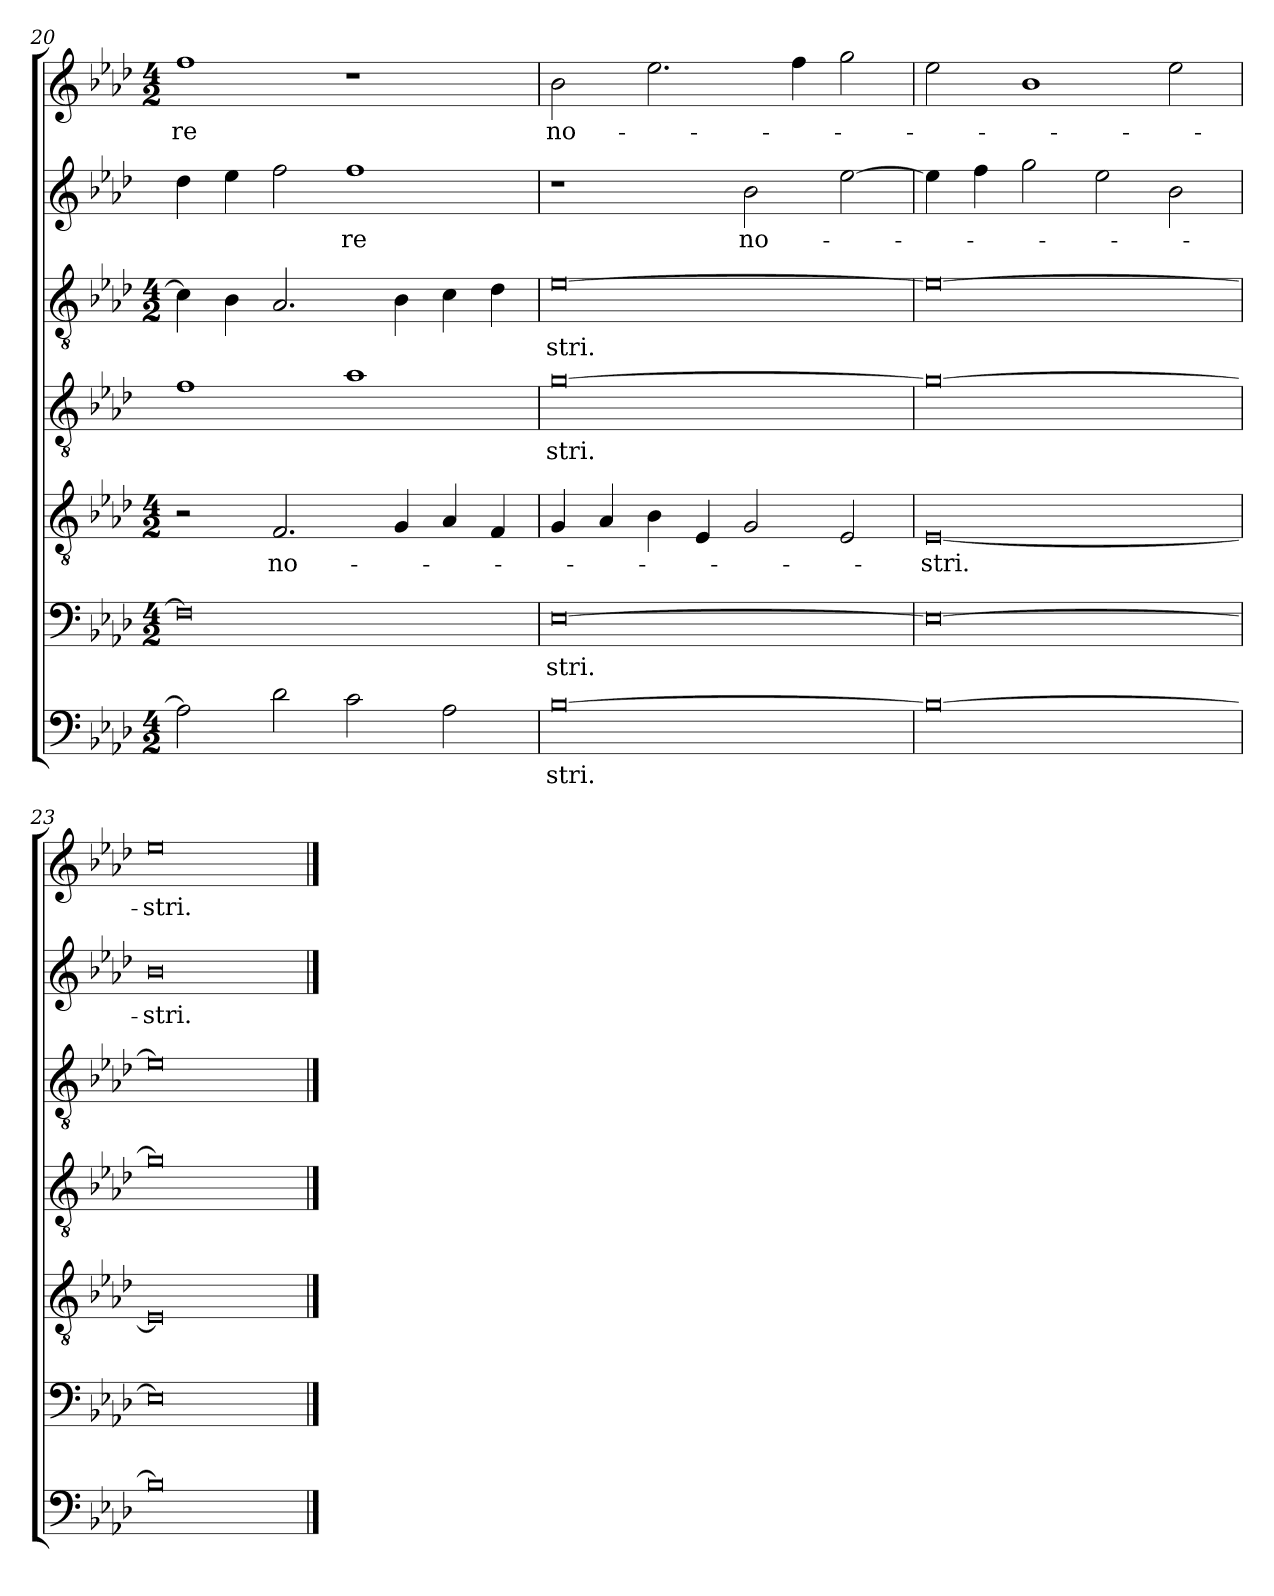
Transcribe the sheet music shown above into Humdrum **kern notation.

**kern	**text	**kern	**text	**kern	**text	**kern	**text	**kern	**text	**kern	**text	**kern	**text
*part7	*part7	*part6	*part6	*part5	*part5	*part4	*part4	*part3	*part3	*part2	*part2	*part1	*part1
*staff7	*staff7	*staff6	*staff6	*staff5	*staff5	*staff4	*staff4	*staff3	*staff3	*staff2	*staff2	*staff1	*staff1
*clefF4	*	*clefF4	*	*clefGv2	*	*clefGv2	*	*clefGv2	*	*clefG2	*	*clefG2	*
*k[b-e-a-d-]	*	*k[b-e-a-d-]	*	*k[b-e-a-d-]	*	*k[b-e-a-d-]	*	*k[b-e-a-d-]	*	*k[b-e-a-d-]	*	*k[b-e-a-d-]	*
*A-:	*	*A-:	*	*A-:	*	*A-:	*	*A-:	*	*A-:	*	*A-:	*
*M4/2	*	*M4/2	*	*M4/2	*	*	*	*M4/2	*	*	*	*M4/2	*
=20	=20	=20	=20	=20	=20	=20	=20	=20	=20	=20	=20	=20	=20
!	!	!	!	!	!	!	!	!	!	!	!	!	!LO:LY:b
2A-\]	.	0F]	.	2r	.	1f	.	4c\]	.	4dd-\	.	1ff	-re
.	.	.	.	.	.	.	.	4B-\	.	4ee-\	.	.	.
!	!	!	!	!	!LO:LY:b	!	!	!	!	!	!	!	!
2d-\	.	.	.	2.F/	no-	.	.	2.A-/	.	2ff\	.	.	.
!	!	!	!	!	!	!	!	!	!	!	!LO:LY:b	!	!
2c\	.	.	.	.	.	1a-	.	.	.	1ff	-re	1r	.
.	.	.	.	4G/	.	.	.	4B-\	.	.	.	.	.
2A-\	.	.	.	4A-/	.	.	.	4c\	.	.	.	.	.
.	.	.	.	4F/	.	.	.	4d-\	.	.	.	.	.
=21	=21	=21	=21	=21	=21	=21	=21	=21	=21	=21	=21	=21	=21
!	!LO:LY:b	!	!LO:LY:b	!	!	!	!LO:LY:b	!	!LO:LY:b	!	!	!	!LO:LY:b
[0B-	-stri.	[0E-	-stri.	4G/	.	[0g	-stri.	[0e-	-stri.	1r	.	2b-\	no-
.	.	.	.	4A-/	.	.	.	.	.	.	.	.	.
.	.	.	.	4B-\	.	.	.	.	.	.	.	2.ee-\	.
.	.	.	.	4E-/	.	.	.	.	.	.	.	.	.
!	!	!	!	!	!	!	!	!	!	!	!LO:LY:b	!	!
.	.	.	.	2G/	.	.	.	.	.	2b-\	no-	.	.
.	.	.	.	.	.	.	.	.	.	.	.	4ff\	.
.	.	.	.	2E-/	.	.	.	.	.	[2ee-\	.	2gg\	.
=22	=22	=22	=22	=22	=22	=22	=22	=22	=22	=22	=22	=22	=22
!	!	!	!	!	!LO:LY:b	!	!	!	!	!	!	!	!
0B-_	.	0E-_	.	[0E-	-stri.	0g_	.	0e-_	.	4ee-\]	.	2ee-\	.
.	.	.	.	.	.	.	.	.	.	4ff\	.	.	.
.	.	.	.	.	.	.	.	.	.	2gg\	.	1b-	.
.	.	.	.	.	.	.	.	.	.	2ee-\	.	.	.
.	.	.	.	.	.	.	.	.	.	2b-\	.	2ee-\	.
=23	=23	=23	=23	=23	=23	=23	=23	=23	=23	=23	=23	=23	=23
!	!	!	!	!	!	!	!	!	!	!	!LO:LY:b	!	!LO:LY:b
0B-]	.	0E-]	.	0E-]	.	0g]	.	0e-]	.	0b-	-stri.	0ee-	-stri.
==	==	==	==	==	==	==	==	==	==	==	==	==	==
*-	*-	*-	*-	*-	*-	*-	*-	*-	*-	*-	*-	*-	*-
